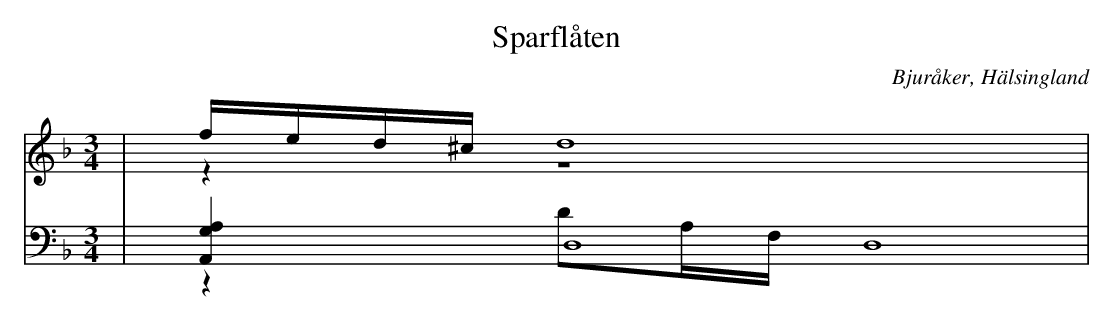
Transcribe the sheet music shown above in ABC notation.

X:1
T: Sparflåten
O: Bjuråker, Hälsingland
M: 3/4
L: 1/8
K: Dm
V:1
V:2 merge
V:3
V:4 merge
V:1
|f/e/d/^c/ d8|
V:2
|2 z2 z8|
V:3 clef=bass
|[A,,2G,2A,2] D,8|
V:4 clef=bass
|z2 DA,/F,/ D,8|
